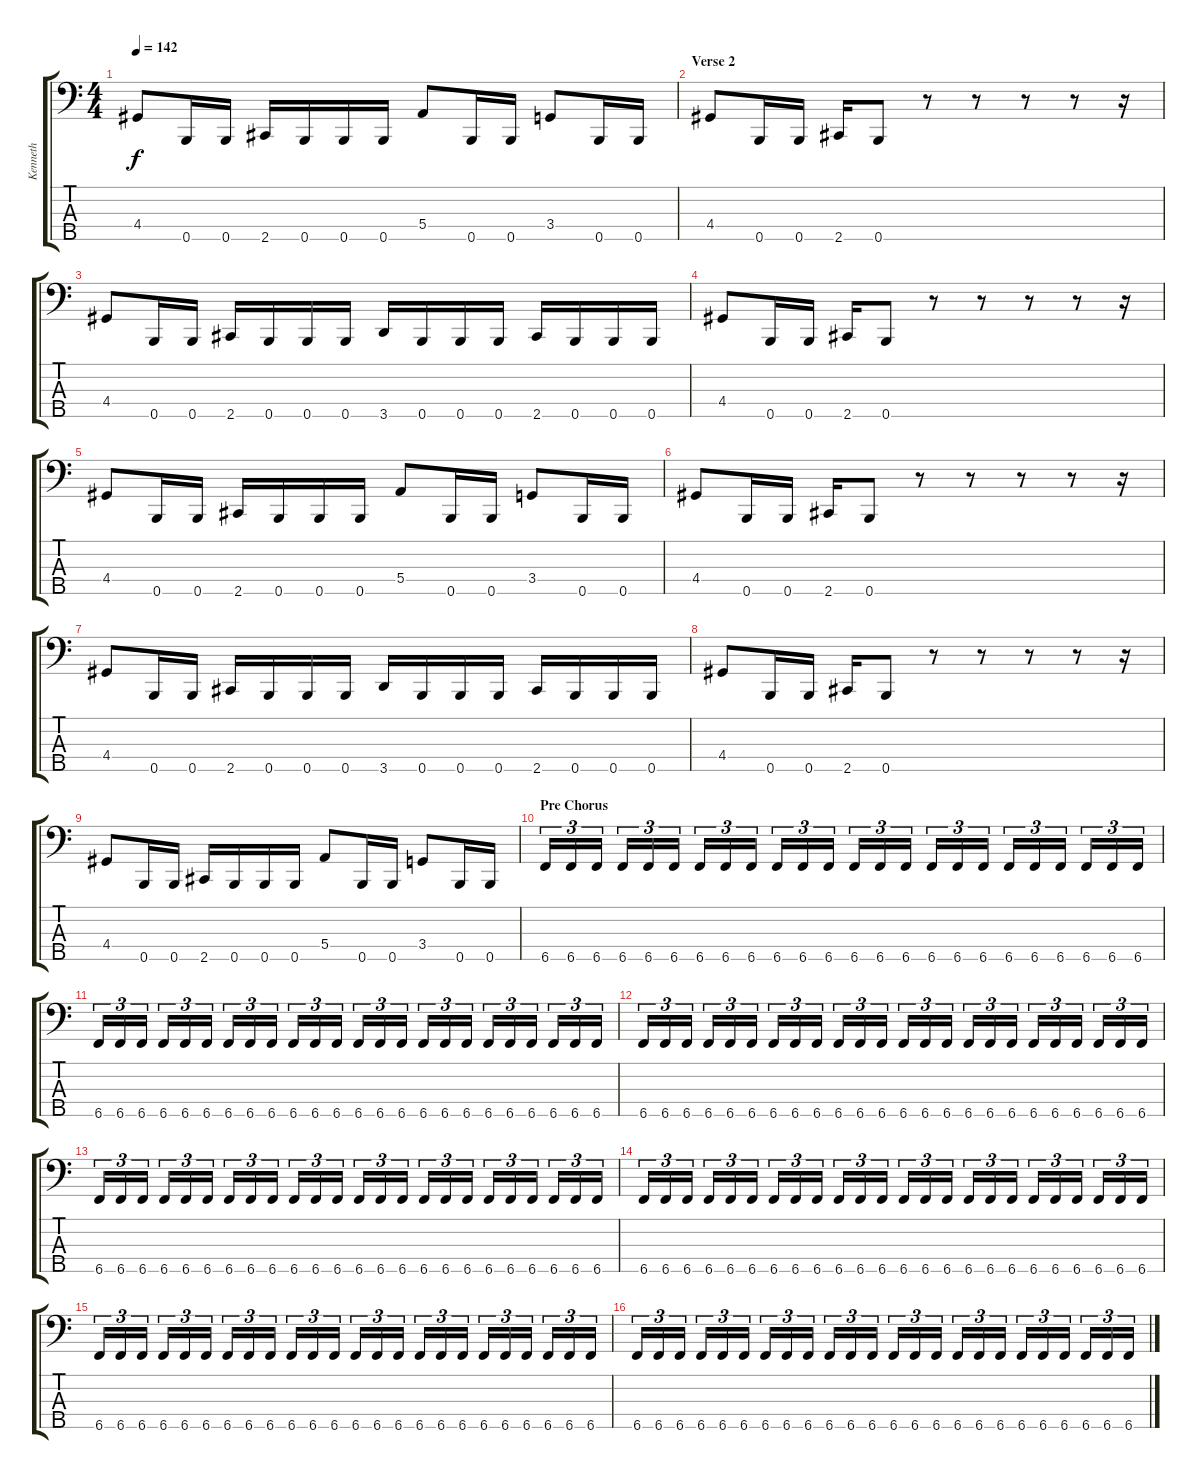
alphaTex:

\track ("Kenneth" "Kenneth") {instrument electricbasspick}
\staff {score tabs}
\tuning (G2 D2 A1 E1 B0) {hide}
\ts (4 4)
\tempo 142
\clef f4
\ks c
4.4.8{dy f} 0.5.16 0.5.16 2.5.16 0.5.16 0.5.16 0.5.16 5.4.8 0.5.16 0.5.16 3.4.8 0.5.16 0.5.16 |
\section ("" "Verse 2")
4.4.8 0.5.16 0.5.16 2.5.16 0.5.8 r.8 r.8 r.8 r.8 r.16 |
4.4.8 0.5.16 0.5.16 2.5.16 0.5.16 0.5.16 0.5.16 3.5.16 0.5.16 0.5.16 0.5.16 2.5.16 0.5.16 0.5.16 0.5.16 |
4.4.8 0.5.16 0.5.16 2.5.16 0.5.8 r.8 r.8 r.8 r.8 r.16 |
4.4.8 0.5.16 0.5.16 2.5.16 0.5.16 0.5.16 0.5.16 5.4.8 0.5.16 0.5.16 3.4.8 0.5.16 0.5.16 |
4.4.8 0.5.16 0.5.16 2.5.16 0.5.8 r.8 r.8 r.8 r.8 r.16 |
4.4.8 0.5.16 0.5.16 2.5.16 0.5.16 0.5.16 0.5.16 3.5.16 0.5.16 0.5.16 0.5.16 2.5.16 0.5.16 0.5.16 0.5.16 |
4.4.8 0.5.16 0.5.16 2.5.16 0.5.8 r.8 r.8 r.8 r.8 r.16 |
4.4.8 0.5.16 0.5.16 2.5.16 0.5.16 0.5.16 0.5.16 5.4.8 0.5.16 0.5.16 3.4.8 0.5.16 0.5.16 |
\section ("" "Pre Chorus")
6.5.16{tu (3 2)} 6.5.16{tu (3 2)} 6.5.16{tu (3 2)} 6.5.16{tu (3 2)} 6.5.16{tu (3 2)} 6.5.16{tu (3 2)} 6.5.16{tu (3 2)} 6.5.16{tu (3 2)} 6.5.16{tu (3 2)} 6.5.16{tu (3 2)} 6.5.16{tu (3 2)} 6.5.16{tu (3 2)} 6.5.16{tu (3 2)} 6.5.16{tu (3 2)} 6.5.16{tu (3 2)} 6.5.16{tu (3 2)} 6.5.16{tu (3 2)} 6.5.16{tu (3 2)} 6.5.16{tu (3 2)} 6.5.16{tu (3 2)} 6.5.16{tu (3 2)} 6.5.16{tu (3 2)} 6.5.16{tu (3 2)} 6.5.16{tu (3 2)} |
6.5.16{tu (3 2)} 6.5.16{tu (3 2)} 6.5.16{tu (3 2)} 6.5.16{tu (3 2)} 6.5.16{tu (3 2)} 6.5.16{tu (3 2)} 6.5.16{tu (3 2)} 6.5.16{tu (3 2)} 6.5.16{tu (3 2)} 6.5.16{tu (3 2)} 6.5.16{tu (3 2)} 6.5.16{tu (3 2)} 6.5.16{tu (3 2)} 6.5.16{tu (3 2)} 6.5.16{tu (3 2)} 6.5.16{tu (3 2)} 6.5.16{tu (3 2)} 6.5.16{tu (3 2)} 6.5.16{tu (3 2)} 6.5.16{tu (3 2)} 6.5.16{tu (3 2)} 6.5.16{tu (3 2)} 6.5.16{tu (3 2)} 6.5.16{tu (3 2)} |
6.5.16{tu (3 2)} 6.5.16{tu (3 2)} 6.5.16{tu (3 2)} 6.5.16{tu (3 2)} 6.5.16{tu (3 2)} 6.5.16{tu (3 2)} 6.5.16{tu (3 2)} 6.5.16{tu (3 2)} 6.5.16{tu (3 2)} 6.5.16{tu (3 2)} 6.5.16{tu (3 2)} 6.5.16{tu (3 2)} 6.5.16{tu (3 2)} 6.5.16{tu (3 2)} 6.5.16{tu (3 2)} 6.5.16{tu (3 2)} 6.5.16{tu (3 2)} 6.5.16{tu (3 2)} 6.5.16{tu (3 2)} 6.5.16{tu (3 2)} 6.5.16{tu (3 2)} 6.5.16{tu (3 2)} 6.5.16{tu (3 2)} 6.5.16{tu (3 2)} |
6.5.16{tu (3 2)} 6.5.16{tu (3 2)} 6.5.16{tu (3 2)} 6.5.16{tu (3 2)} 6.5.16{tu (3 2)} 6.5.16{tu (3 2)} 6.5.16{tu (3 2)} 6.5.16{tu (3 2)} 6.5.16{tu (3 2)} 6.5.16{tu (3 2)} 6.5.16{tu (3 2)} 6.5.16{tu (3 2)} 6.5.16{tu (3 2)} 6.5.16{tu (3 2)} 6.5.16{tu (3 2)} 6.5.16{tu (3 2)} 6.5.16{tu (3 2)} 6.5.16{tu (3 2)} 6.5.16{tu (3 2)} 6.5.16{tu (3 2)} 6.5.16{tu (3 2)} 6.5.16{tu (3 2)} 6.5.16{tu (3 2)} 6.5.16{tu (3 2)} |
6.5.16{tu (3 2)} 6.5.16{tu (3 2)} 6.5.16{tu (3 2)} 6.5.16{tu (3 2)} 6.5.16{tu (3 2)} 6.5.16{tu (3 2)} 6.5.16{tu (3 2)} 6.5.16{tu (3 2)} 6.5.16{tu (3 2)} 6.5.16{tu (3 2)} 6.5.16{tu (3 2)} 6.5.16{tu (3 2)} 6.5.16{tu (3 2)} 6.5.16{tu (3 2)} 6.5.16{tu (3 2)} 6.5.16{tu (3 2)} 6.5.16{tu (3 2)} 6.5.16{tu (3 2)} 6.5.16{tu (3 2)} 6.5.16{tu (3 2)} 6.5.16{tu (3 2)} 6.5.16{tu (3 2)} 6.5.16{tu (3 2)} 6.5.16{tu (3 2)} |
6.5.16{tu (3 2)} 6.5.16{tu (3 2)} 6.5.16{tu (3 2)} 6.5.16{tu (3 2)} 6.5.16{tu (3 2)} 6.5.16{tu (3 2)} 6.5.16{tu (3 2)} 6.5.16{tu (3 2)} 6.5.16{tu (3 2)} 6.5.16{tu (3 2)} 6.5.16{tu (3 2)} 6.5.16{tu (3 2)} 6.5.16{tu (3 2)} 6.5.16{tu (3 2)} 6.5.16{tu (3 2)} 6.5.16{tu (3 2)} 6.5.16{tu (3 2)} 6.5.16{tu (3 2)} 6.5.16{tu (3 2)} 6.5.16{tu (3 2)} 6.5.16{tu (3 2)} 6.5.16{tu (3 2)} 6.5.16{tu (3 2)} 6.5.16{tu (3 2)} |
6.5.16{tu (3 2)} 6.5.16{tu (3 2)} 6.5.16{tu (3 2)} 6.5.16{tu (3 2)} 6.5.16{tu (3 2)} 6.5.16{tu (3 2)} 6.5.16{tu (3 2)} 6.5.16{tu (3 2)} 6.5.16{tu (3 2)} 6.5.16{tu (3 2)} 6.5.16{tu (3 2)} 6.5.16{tu (3 2)} 6.5.16{tu (3 2)} 6.5.16{tu (3 2)} 6.5.16{tu (3 2)} 6.5.16{tu (3 2)} 6.5.16{tu (3 2)} 6.5.16{tu (3 2)} 6.5.16{tu (3 2)} 6.5.16{tu (3 2)} 6.5.16{tu (3 2)} 6.5.16{tu (3 2)} 6.5.16{tu (3 2)} 6.5.16{tu (3 2)}
